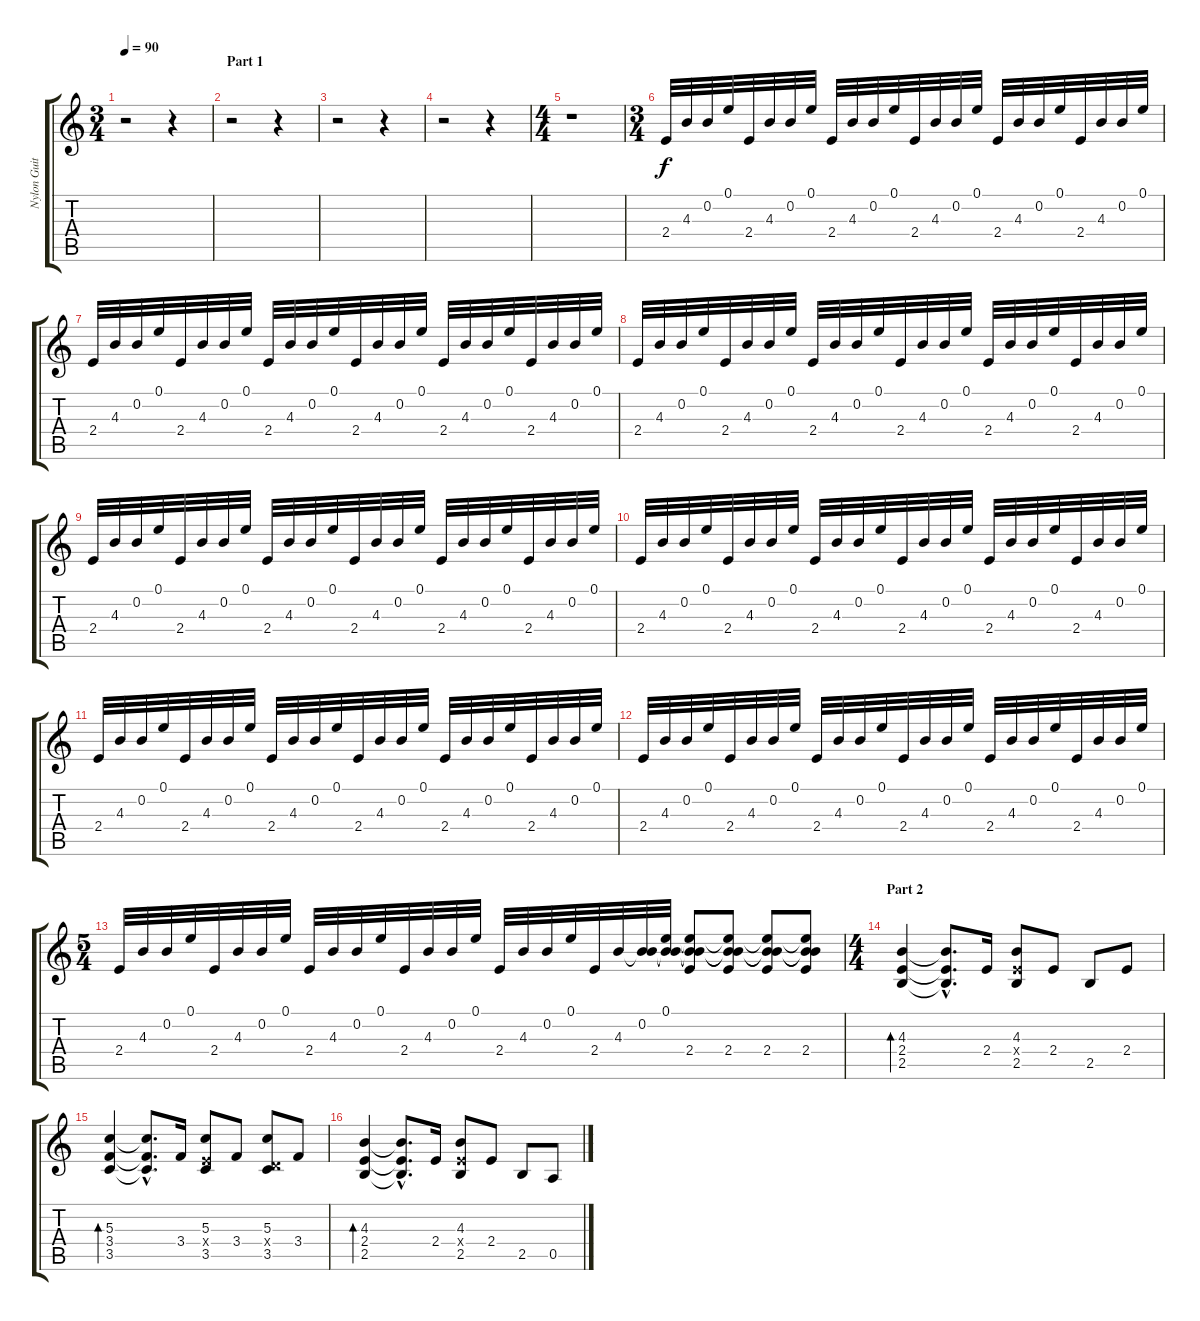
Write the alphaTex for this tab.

\track ("Nylon Guitar 2 (support)" "Nylon Guit") {instrument acousticguitarnylon}
\staff {score tabs}
\tuning (E4 B3 G3 D3 A2 E2) {hide}
\ts (3 4)
\tempo 90
\clef g2
\ks c
r.2{dy f instrument acousticguitarnylon} r.4 |
\section ("" "Part 1")
r.2 r.4 |
r.2 r.4 |
r.2 r.4 |
\ts (4 4)
r.1 |
\ts (3 4)
2.4.32{volume 10} 4.3.32 0.2.32 0.1.32 2.4.32 4.3.32 0.2.32 0.1.32 2.4.32 4.3.32 0.2.32 0.1.32 2.4.32 4.3.32 0.2.32 0.1.32 2.4.32 4.3.32 0.2.32 0.1.32 2.4.32 4.3.32 0.2.32 0.1.32 |
2.4.32 4.3.32 0.2.32 0.1.32 2.4.32 4.3.32 0.2.32 0.1.32 2.4.32 4.3.32 0.2.32 0.1.32 2.4.32 4.3.32 0.2.32 0.1.32 2.4.32 4.3.32 0.2.32 0.1.32 2.4.32 4.3.32 0.2.32 0.1.32 |
2.4.32 4.3.32 0.2.32 0.1.32 2.4.32 4.3.32 0.2.32 0.1.32 2.4.32 4.3.32 0.2.32 0.1.32 2.4.32 4.3.32 0.2.32 0.1.32 2.4.32 4.3.32 0.2.32 0.1.32 2.4.32 4.3.32 0.2.32 0.1.32 |
2.4.32 4.3.32 0.2.32 0.1.32 2.4.32 4.3.32 0.2.32 0.1.32 2.4.32 4.3.32 0.2.32 0.1.32 2.4.32 4.3.32 0.2.32 0.1.32 2.4.32 4.3.32 0.2.32 0.1.32 2.4.32 4.3.32 0.2.32 0.1.32 |
2.4.32{volume 10} 4.3.32 0.2.32 0.1.32 2.4.32 4.3.32 0.2.32 0.1.32 2.4.32 4.3.32 0.2.32 0.1.32 2.4.32 4.3.32 0.2.32 0.1.32 2.4.32 4.3.32 0.2.32 0.1.32 2.4.32 4.3.32 0.2.32 0.1.32 |
2.4.32 4.3.32 0.2.32 0.1.32 2.4.32 4.3.32 0.2.32 0.1.32 2.4.32 4.3.32 0.2.32 0.1.32 2.4.32 4.3.32 0.2.32 0.1.32 2.4.32 4.3.32 0.2.32 0.1.32 2.4.32 4.3.32 0.2.32 0.1.32 |
2.4.32 4.3.32 0.2.32 0.1.32 2.4.32 4.3.32 0.2.32 0.1.32 2.4.32 4.3.32 0.2.32 0.1.32 2.4.32 4.3.32 0.2.32 0.1.32 2.4.32 4.3.32 0.2.32 0.1.32 2.4.32 4.3.32 0.2.32 0.1.32 |
\ts (5 4)
2.4.32 4.3.32 0.2.32 0.1.32 2.4.32 4.3.32 0.2.32 0.1.32 2.4.32 4.3.32 0.2.32 0.1.32 2.4.32 4.3.32 0.2.32 0.1.32 2.4.32 4.3.32 0.2.32 0.1.32 2.4.32 4.3.32 (0.2 4.3{t}).32 (0.1 0.2{t} 4.3{t}).32 (0.1{t} 0.2{t} 4.3{t} 2.4).8{volume 15} (0.1{t} 0.2{t} 4.3{t} 2.4).8 (0.1{t} 0.2{t} 4.3{t} 2.4).8 (0.1{t} 0.2{t} 4.3{t} 2.4).8 |
\ts (4 4)
\section ("" "Part 2")
(4.3 2.4 2.5).4{bd 120} (4.3{hac t} 2.4{hac t} 2.5{hac t}).8{d} 2.4.16 (4.3 2.4{x} 2.5).8 2.4.8 2.5.8 2.4.8 |
(5.3 3.4 3.5).4{bd 120} (5.3{hac t} 3.4{hac t} 3.5{hac t}).8{d} 3.4.16 (5.3 2.4{x} 3.5).8 3.4.8 (5.3 0.4{x} 3.5).8 3.4.8 |
(4.3 2.4 2.5).4{bd 120} (4.3{hac t} 2.4{hac t} 2.5{hac t}).8{d} 2.4.16 (4.3 2.4{x} 2.5).8 2.4.8 2.5.8 0.5.8
